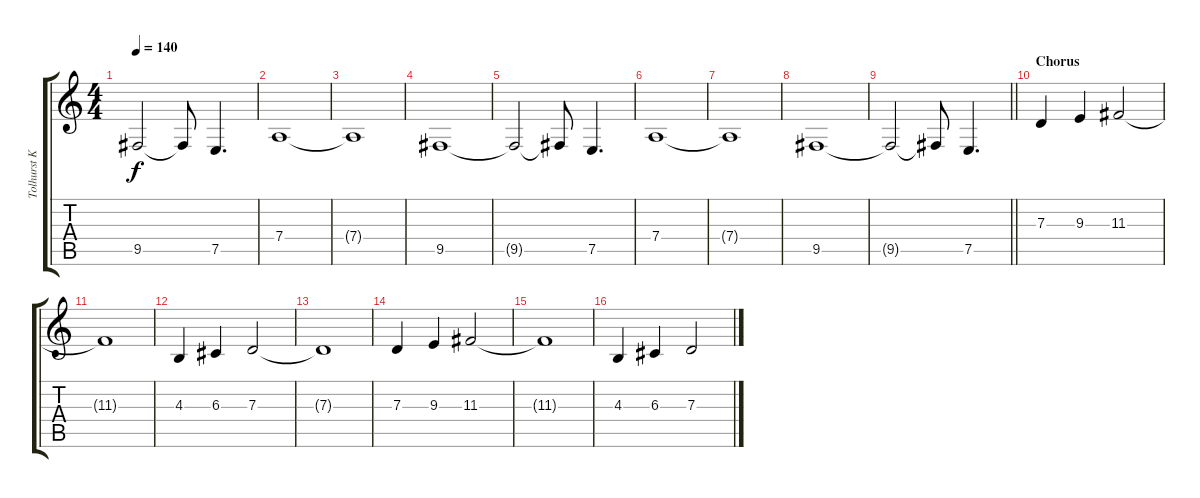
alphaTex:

\track ("Tolhurst Keyboard" "Tolhurst K") {instrument synthstrings2}
\staff {score tabs}
\tuning (E4 B3 G3 D3 A2 E2) {hide}
\ts (4 4)
\tempo 140
\clef g2
\ks c
9.5{t}.2{dy f} 9.5{t}.8 7.5.4{d} |
7.4.1 |
7.4{t}.1 |
9.5.1 |
9.5{t}.2 9.5{t}.8 7.5.4{d} |
7.4.1 |
7.4{t}.1 |
9.5.1 |
\barLineRight lightlight
9.5{t}.2 9.5{t}.8 7.5.4{d} |
\section ("" "Chorus")
7.3.4 9.3.4 11.3.2 |
11.3{t}.1 |
4.3.4 6.3.4 7.3.2 |
7.3{t}.1 |
7.3.4 9.3.4 11.3.2 |
11.3{t}.1 |
4.3.4 6.3.4 7.3.2
